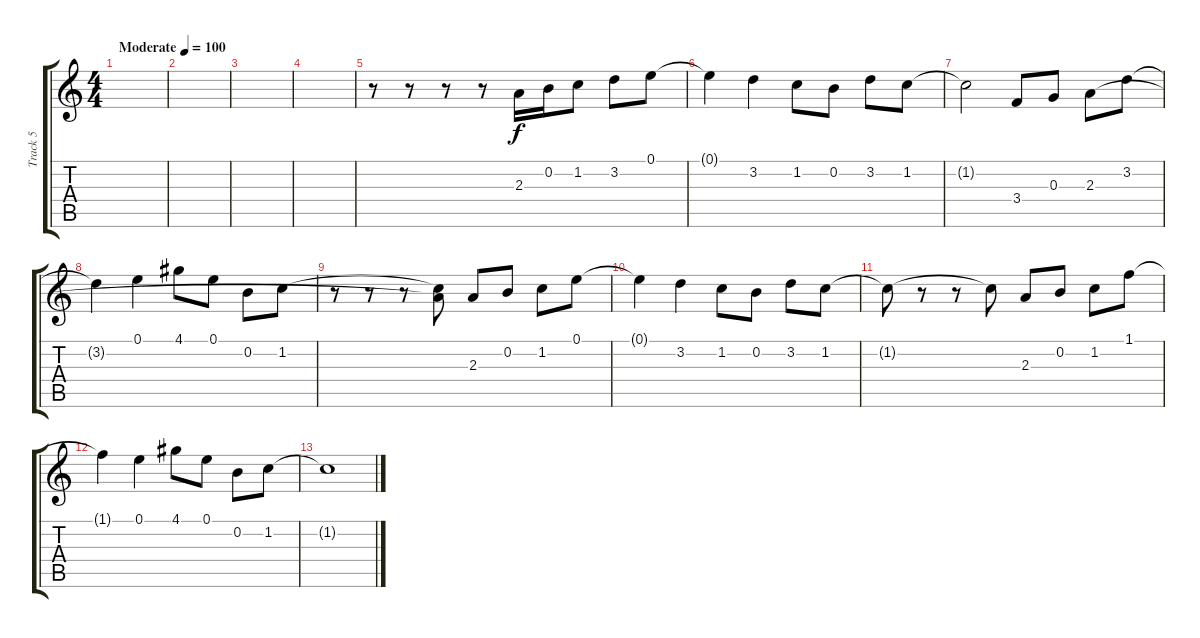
\track ("Track 5" "Track 5") {mute instrument overdrivenguitar}
\staff {score tabs}
\tuning (E4 B3 G3 D3 A2 E2) {hide}
\ts (4 4)
\tempo (100 "Moderate")
\clef g2
\ks c
|
|
|
|
r.8 r.8 r.8 r.8 2.3.16 0.2.16 1.2.8 3.2.8 0.1.8 |
0.1{t}.4 3.2.4 1.2.8 0.2.8 3.2.8 1.2.8 |
1.2{t}.2 3.4.8 0.3.8 2.3.8 3.2.8 |
3.2{t}.4 0.1.4 4.1.8 0.1.8 0.2.8 1.2.8 |
r.8 r.8 r.8 (1.2{t} 2.3{t}).8 2.3.8 0.2.8 1.2.8 0.1.8 |
0.1{t}.4 3.2.4 1.2.8 0.2.8 3.2.8 1.2.8 |
1.2{t}.8 r.8 r.8 1.2{t}.8 2.3.8 0.2.8 1.2.8 1.1.8 |
1.1{t}.4 0.1.4 4.1.8 0.1.8 0.2.8 1.2.8 |
1.2{t}.1
